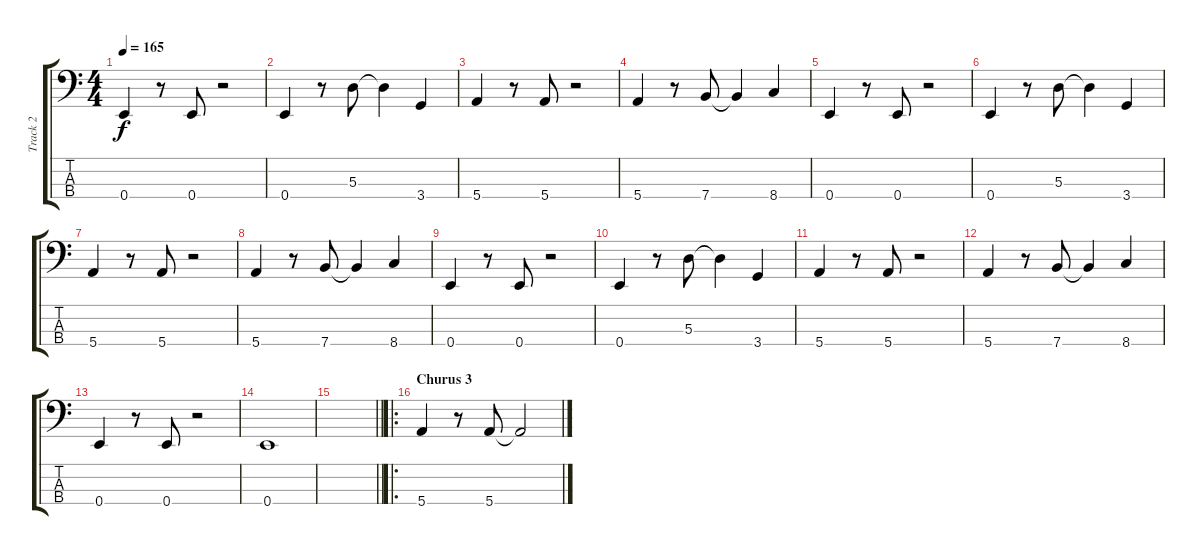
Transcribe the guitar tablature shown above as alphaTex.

\track ("Track 2" "Track 2") {instrument electricbassfinger}
\staff {score tabs}
\tuning (G2 D2 A1 E1) {hide}
\ts (4 4)
\tempo 165
\clef f4
\ks c
0.4.4{dy f} r.8 0.4.8 r.2 |
0.4.4 r.8 5.3.8 5.3{t}.4 3.4.4 |
5.4.4 r.8 5.4.8 r.2 |
5.4.4 r.8 7.4.8 7.4{t}.4 8.4.4 |
0.4.4 r.8 0.4.8 r.2 |
0.4.4 r.8 5.3.8 5.3{t}.4 3.4.4 |
5.4.4 r.8 5.4.8 r.2 |
5.4.4 r.8 7.4.8 7.4{t}.4 8.4.4 |
0.4.4 r.8 0.4.8 r.2 |
0.4.4 r.8 5.3.8 5.3{t}.4 3.4.4 |
5.4.4 r.8 5.4.8 r.2 |
5.4.4 r.8 7.4.8 7.4{t}.4 8.4.4 |
0.4.4 r.8 0.4.8 r.2 |
0.4.1 |
\barLineRight lightlight
|
\ro
\section ("" "Churus 3")
5.4.4 r.8 5.4.8 5.4{t}.2
